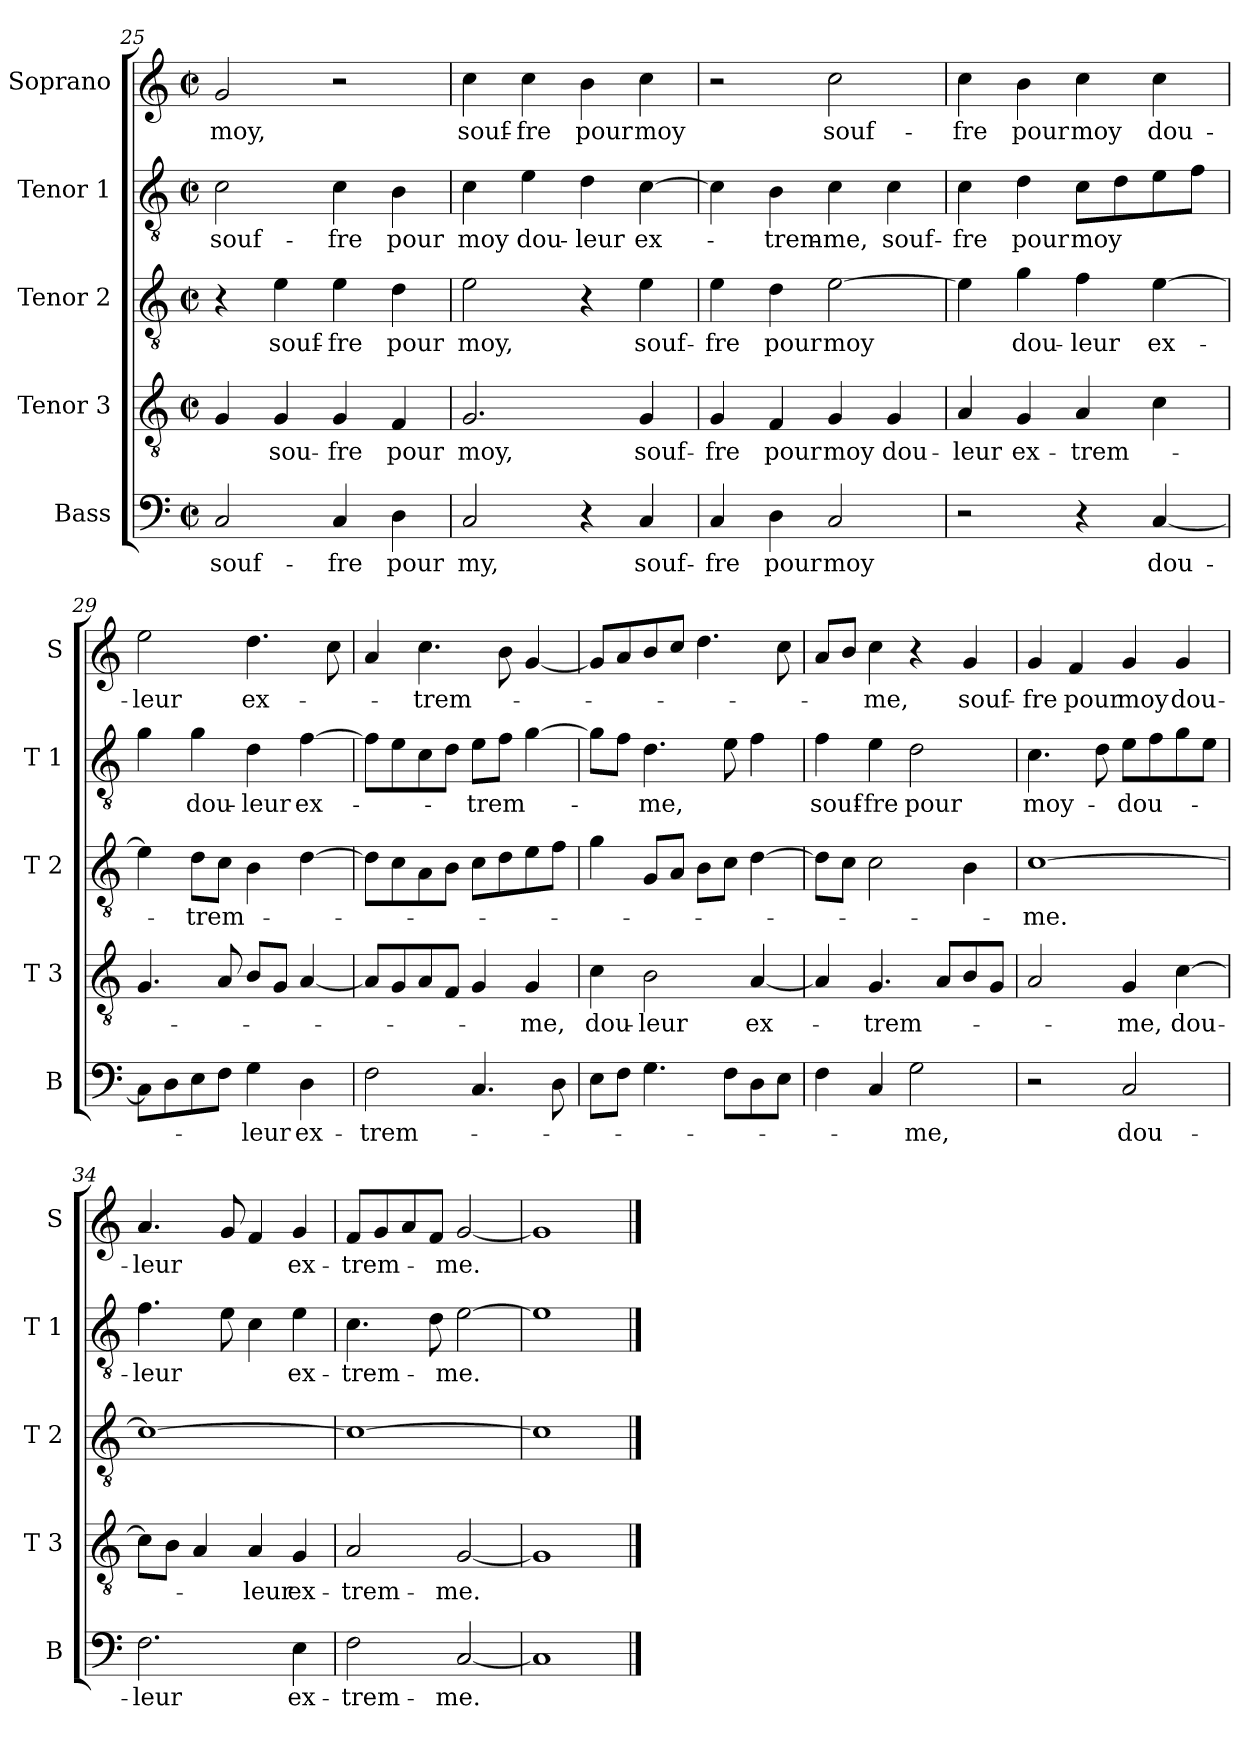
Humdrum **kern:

**kern	**text	**kern	**text	**kern	**text	**kern	**text	**kern	**text
*part5	*part5	*part4	*part4	*part3	*part3	*part2	*part2	*part1	*part1
*staff5	*staff5	*staff4	*staff4	*staff3	*staff3	*staff2	*staff2	*staff1	*staff1
*I"Bass	*	*I"Tenor 3	*	*I"Tenor 2	*	*I"Tenor 1	*	*I"Soprano	*
*I'B	*	*I'T 3	*	*I'T 2	*	*I'T 1	*	*I'S	*
*clefF4	*	*clefGv2	*	*clefGv2	*	*clefGv2	*	*clefG2	*
*k[]	*	*k[]	*	*k[]	*	*k[]	*	*k[]	*
*C:	*	*C:	*	*C:	*	*C:	*	*C:	*
*M2/2	*	*M2/2	*	*M2/2	*	*M2/2	*	*M2/2	*
*met(c|)	*	*met(c|)	*	*met(c|)	*	*met(c|)	*	*met(c|)	*
=25	=25	=25	=25	=25	=25	=25	=25	=25	=25
2C/	souf-	4G/	.	4r	.	2c\	souf-	2g/	moy,
.	.	4G/	sou-	4e\	souf-	.	.	.	.
4C/	-fre	4G/	-fre	4e\	-fre	4c\	-fre	2r	.
4D\	pour	4F/	pour	4d\	pour	4B\	pour	.	.
!!LO:PB:g=z
=26	=26	=26	=26	=26	=26	=26	=26	=26	=26
2C/	my,	2.G/	moy,	2e\	moy,	4c\	moy	4cc\	souf-
.	.	.	.	.	.	4e\	dou-	4cc\	-fre
4r	.	.	.	4r	.	4d\	-leur	4b\	pour
4C/	souf-	4G/	souf-	4e\	souf-	[4c\	ex-	4cc\	moy
=27	=27	=27	=27	=27	=27	=27	=27	=27	=27
4C/	-fre	4G/	-fre	4e\	-fre	4c\]	.	2r	.
4D\	pour	4F/	pour	4d\	pour	4B\	-trem-	.	.
2C/	moy	4G/	moy	[2e\	moy	4c\	-me,	2cc\	souf-
.	.	4G/	dou-	.	.	4c\	souf-	.	.
=28	=28	=28	=28	=28	=28	=28	=28	=28	=28
2r	.	4A/	-leur	4e\]	.	4c\	-fre	4cc\	-fre
.	.	4G/	ex-	4g\	dou-	4d\	pour	4b\	pour
4r	.	4A/	-trem-	4f\	-leur	8c\L	moy	4cc\	moy
.	.	.	.	.	.	8d\	.	.	.
[4C/	dou-	4c\	.	[4e\	ex-	8e\	.	4cc\	dou-
.	.	.	.	.	.	8f\J	.	.	.
=29	=29	=29	=29	=29	=29	=29	=29	=29	=29
8C\L]	.	4.G/	.	4e\]	.	4g\	.	2ee\	-leur
8D\	.	.	.	.	.	.	.	.	.
8E\	.	.	.	8d\L	-trem-	4g\	dou-	.	.
8F\J	.	8A/	.	8c\J	.	.	.	.	.
4G\	-leur	8B/L	.	4B\	.	4d\	-leur	4.dd\	ex-
.	.	8G/J	.	.	.	.	.	.	.
4D\	ex-	[4A/	.	[4d\	.	[4f\	ex-	.	.
.	.	.	.	.	.	.	.	8cc\	.
=30	=30	=30	=30	=30	=30	=30	=30	=30	=30
2F\	-trem-	8A/L]	.	8d\L]	.	8f\L]	.	4a/	.
.	.	8G/	.	8c\	.	8e\	.	.	.
.	.	8A/	.	8A\	.	8c\	.	4.cc\	-trem-
.	.	8F/J	.	8B\J	.	8d\J	.	.	.
4.C/	.	4G/	.	8c\L	.	8e\L	-trem-	.	.
.	.	.	.	8d\	.	8f\J	.	8b\	.
.	.	4G/	-me,	8e\	.	[4g\	.	[4g/	.
8D\	.	.	.	8f\J	.	.	.	.	.
!!LO:LB:g=z
=31	=31	=31	=31	=31	=31	=31	=31	=31	=31
8E\L	.	4c\	dou-	4g\	.	8g\L]	.	8g/L]	.
8F\J	.	.	.	.	.	8f\J	.	8a/	.
4.G\	.	2B\	-leur	8G/L	.	4.d\	-me,	8b/	.
.	.	.	.	8A/J	.	.	.	8cc/J	.
.	.	.	.	8B\L	.	.	.	4.dd\	.
8F\L	.	.	.	8c\J	.	8e\	.	.	.
8D\	.	[4A/	ex-	[4d\	.	4f\	.	.	.
8E\J	.	.	.	.	.	.	.	8cc\	.
=32	=32	=32	=32	=32	=32	=32	=32	=32	=32
4F\	.	4A/]	.	8d\L]	.	4f\	souf-	8a/L	.
.	.	.	.	8c\J	.	.	.	8b/J	.
4C/	.	4.G/	-trem-	2c\	.	4e\	-fre	4cc\	-me,
2G\	-me,	.	.	.	.	2d\	pour	4r	.
.	.	8A/L	.	.	.	.	.	.	.
.	.	8B/	.	4B\	.	.	.	4g/	souf-
.	.	8G/J	.	.	.	.	.	.	.
=33	=33	=33	=33	=33	=33	=33	=33	=33	=33
2r	.	2A/	.	[1c	-me.	4.c\	moy-	4g/	-fre
.	.	.	.	.	.	.	.	4f/	pour
.	.	.	.	.	.	8d\	.	.	.
2C/	dou-	4G/	-me,	.	.	8e\L	-dou-	4g/	moy
.	.	.	.	.	.	8f\	.	.	.
.	.	[4c\	dou-	.	.	8g\	.	4g/	dou-
.	.	.	.	.	.	8e\J	.	.	.
=34	=34	=34	=34	=34	=34	=34	=34	=34	=34
2.F\	-leur	8c\L]	.	1c_	.	4.f\	-leur	4.a/	-leur
.	.	8B\J	.	.	.	.	.	.	.
.	.	4A/	.	.	.	.	.	.	.
.	.	.	.	.	.	8e\	.	8g/	.
.	.	4A/	-leur	.	.	4c\	.	4f/	.
4E\	ex-	4G/	ex-	.	.	4e\	ex-	4g/	ex-
=35	=35	=35	=35	=35	=35	=35	=35	=35	=35
2F\	-trem-	2A/	-trem-	1c_	.	4.c\	-trem-	8f/L	-trem-
.	.	.	.	.	.	.	.	8g/	.
.	.	.	.	.	.	.	.	8a/	.
.	.	.	.	.	.	8d\	.	8f/J	.
[2C/	-me.	[2G/	-me.	.	.	[2e\	-me.	[2g/	-me.
=36	=36	=36	=36	=36	=36	=36	=36	=36	=36
1C]	.	1G]	.	1c]	.	1e]	.	1g]	.
==	==	==	==	==	==	==	==	==	==
*-	*-	*-	*-	*-	*-	*-	*-	*-	*-
